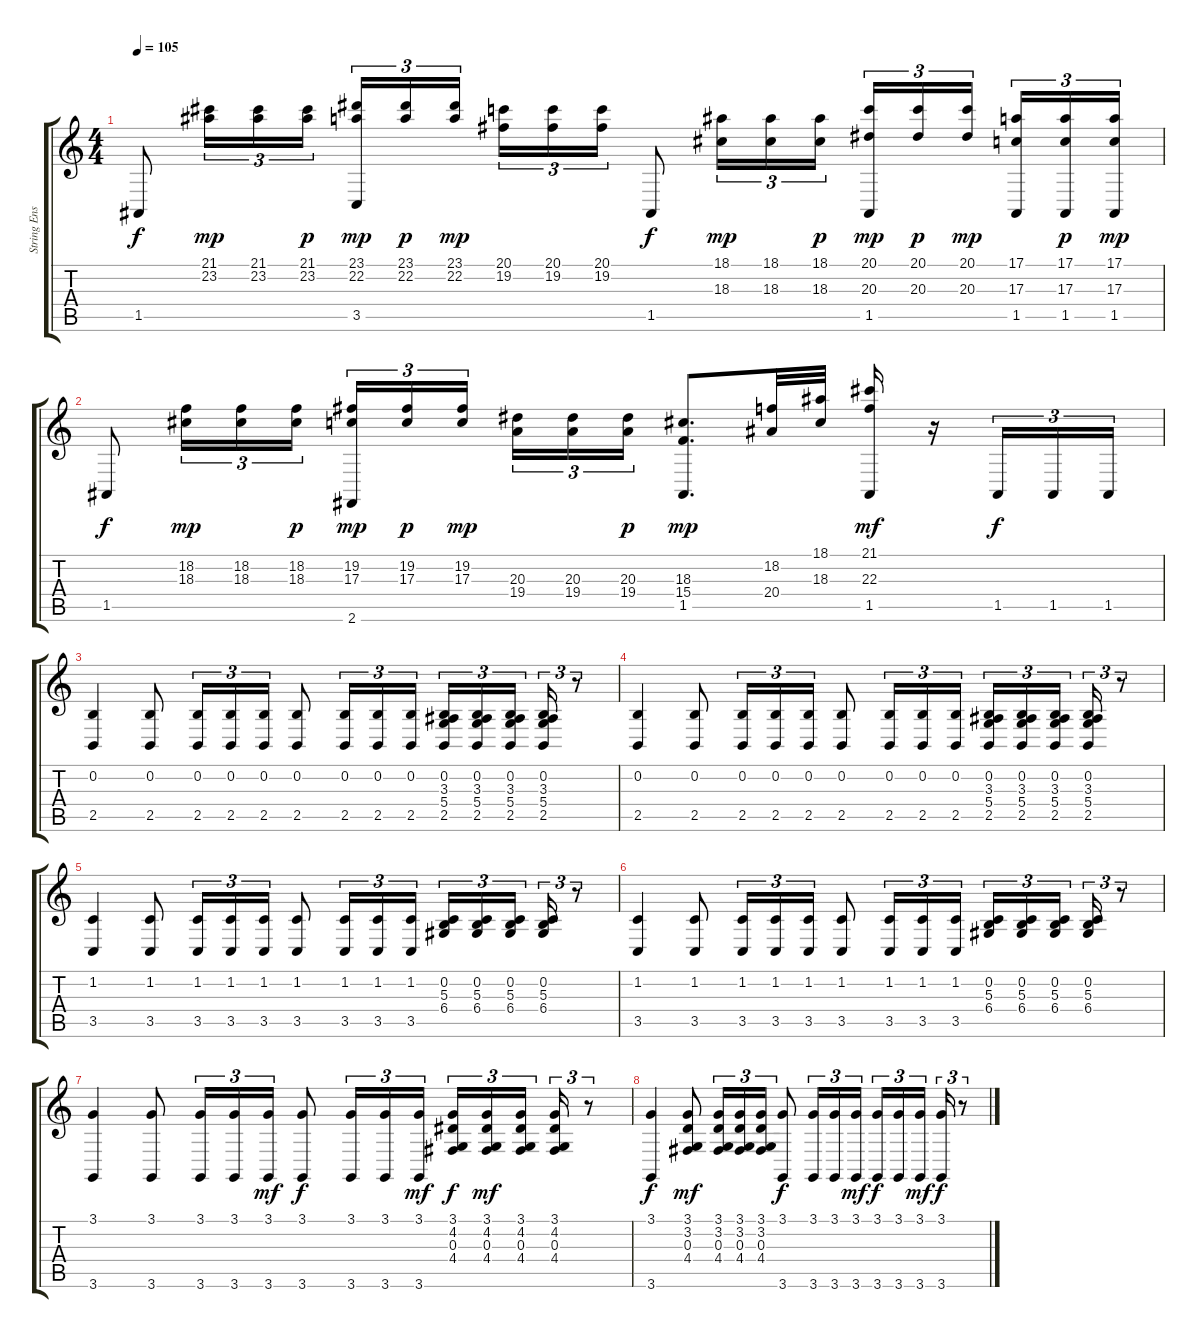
\track ("String Ensemble" "String Ens") {instrument stringensemble1}
\staff {score tabs}
\tuning (E4 B3 G3 D3 A2 E2) {hide}
\ts (4 4)
\tempo 105
\clef g2
\ks c
1.5.8{dy f} (21.1 23.2).16{tu (3 2) dy mp} (21.1 23.2).16{tu (3 2)} (21.1 23.2).16{tu (3 2) dy p} (23.1 22.2 3.5).16{tu (3 2) dy mp} (23.1 22.2).16{tu (3 2) dy p} (23.1 22.2).16{tu (3 2) dy mp beam splitsecondary} (20.1 19.2).16{tu (3 2)} (20.1 19.2).16{tu (3 2)} (20.1 19.2).16{tu (3 2)} 1.5.8{dy f} (18.1 18.3).16{tu (3 2) dy mp} (18.1 18.3).16{tu (3 2)} (18.1 18.3).16{tu (3 2) dy p} (20.1 20.3 1.5).16{tu (3 2) dy mp} (20.1 20.3).16{tu (3 2) dy p} (20.1 20.3).16{tu (3 2) dy mp beam splitsecondary} (17.1 17.3 1.5).16{tu (3 2)} (17.1 17.3 1.5).16{tu (3 2) dy p} (17.1 17.3 1.5).16{tu (3 2) dy mp} |
1.5.8{dy f} (18.2 18.3).16{tu (3 2) dy mp} (18.2 18.3).16{tu (3 2)} (18.2 18.3).16{tu (3 2) dy p} (19.2 17.3 2.6).16{tu (3 2) dy mp} (19.2 17.3).16{tu (3 2) dy p} (19.2 17.3).16{tu (3 2) dy mp beam splitsecondary} (20.3 19.4).16{tu (3 2)} (20.3 19.4).16{tu (3 2)} (20.3 19.4).16{tu (3 2) dy p} (18.3 15.4 1.5).8{d dy mp} (18.2 20.4).32 (18.1 18.3).32 (21.1 22.3 1.5).16{dy mf} r.16 1.5.16{tu (3 2) dy f} 1.5.16{tu (3 2)} 1.5.16{tu (3 2)} |
(0.2 2.5).4 (0.2 2.5).8 (0.2 2.5).16{tu (3 2)} (0.2 2.5).16{tu (3 2)} (0.2 2.5).16{tu (3 2)} (0.2 2.5).8 (0.2 2.5).16{tu (3 2)} (0.2 2.5).16{tu (3 2)} (0.2 2.5).16{tu (3 2)} (0.2 3.3 5.4 2.5).16{tu (3 2)} (0.2 3.3 5.4 2.5).16{tu (3 2)} (0.2 3.3 5.4 2.5).16{tu (3 2) beam splitsecondary} (0.2 3.3 5.4 2.5).16{tu (3 2)} r.8{tu (3 2)} |
(0.2 2.5).4 (0.2 2.5).8 (0.2 2.5).16{tu (3 2)} (0.2 2.5).16{tu (3 2)} (0.2 2.5).16{tu (3 2)} (0.2 2.5).8 (0.2 2.5).16{tu (3 2)} (0.2 2.5).16{tu (3 2)} (0.2 2.5).16{tu (3 2)} (0.2 3.3 5.4 2.5).16{tu (3 2)} (0.2 3.3 5.4 2.5).16{tu (3 2)} (0.2 3.3 5.4 2.5).16{tu (3 2) beam splitsecondary} (0.2 3.3 5.4 2.5).16{tu (3 2)} r.8{tu (3 2)} |
(1.2 3.5).4 (1.2 3.5).8 (1.2 3.5).16{tu (3 2)} (1.2 3.5).16{tu (3 2)} (1.2 3.5).16{tu (3 2)} (1.2 3.5).8 (1.2 3.5).16{tu (3 2)} (1.2 3.5).16{tu (3 2)} (1.2 3.5).16{tu (3 2)} (0.2 5.3 6.4).16{tu (3 2)} (0.2 5.3 6.4).16{tu (3 2)} (0.2 5.3 6.4).16{tu (3 2) beam splitsecondary} (0.2 5.3 6.4).16{tu (3 2)} r.8{tu (3 2)} |
(1.2 3.5).4 (1.2 3.5).8 (1.2 3.5).16{tu (3 2)} (1.2 3.5).16{tu (3 2)} (1.2 3.5).16{tu (3 2)} (1.2 3.5).8 (1.2 3.5).16{tu (3 2)} (1.2 3.5).16{tu (3 2)} (1.2 3.5).16{tu (3 2)} (0.2 5.3 6.4).16{tu (3 2)} (0.2 5.3 6.4).16{tu (3 2)} (0.2 5.3 6.4).16{tu (3 2) beam splitsecondary} (0.2 5.3 6.4).16{tu (3 2)} r.8{tu (3 2)} |
(3.1 3.6).4 (3.1 3.6).8 (3.1 3.6).16{tu (3 2)} (3.1 3.6).16{tu (3 2)} (3.1 3.6).16{tu (3 2) dy mf} (3.1 3.6).8{dy f} (3.1 3.6).16{tu (3 2)} (3.1 3.6).16{tu (3 2)} (3.1 3.6).16{tu (3 2) dy mf} (3.1 4.2 0.3 4.4).16{tu (3 2) dy f} (3.1 4.2 0.3 4.4).16{tu (3 2) dy mf} (3.1 4.2 0.3 4.4).16{tu (3 2) beam splitsecondary} (3.1 4.2 0.3 4.4).16{tu (3 2)} r.8{tu (3 2)} |
(3.1 3.6).4{dy f} (3.1 3.2 0.3 4.4).8{dy mf} (3.1 3.2 0.3 4.4).16{tu (3 2)} (3.1 3.2 0.3 4.4).16{tu (3 2)} (3.1 3.2 0.3 4.4).16{tu (3 2)} (3.1 3.6).8{dy f} (3.1 3.6).16{tu (3 2)} (3.1 3.6).16{tu (3 2)} (3.1 3.6).16{tu (3 2) dy mf} (3.1 3.6).16{tu (3 2) dy f} (3.1 3.6).16{tu (3 2)} (3.1 3.6).16{tu (3 2) dy mf beam splitsecondary} (3.1 3.6).16{tu (3 2) dy f} r.8{tu (3 2)}
